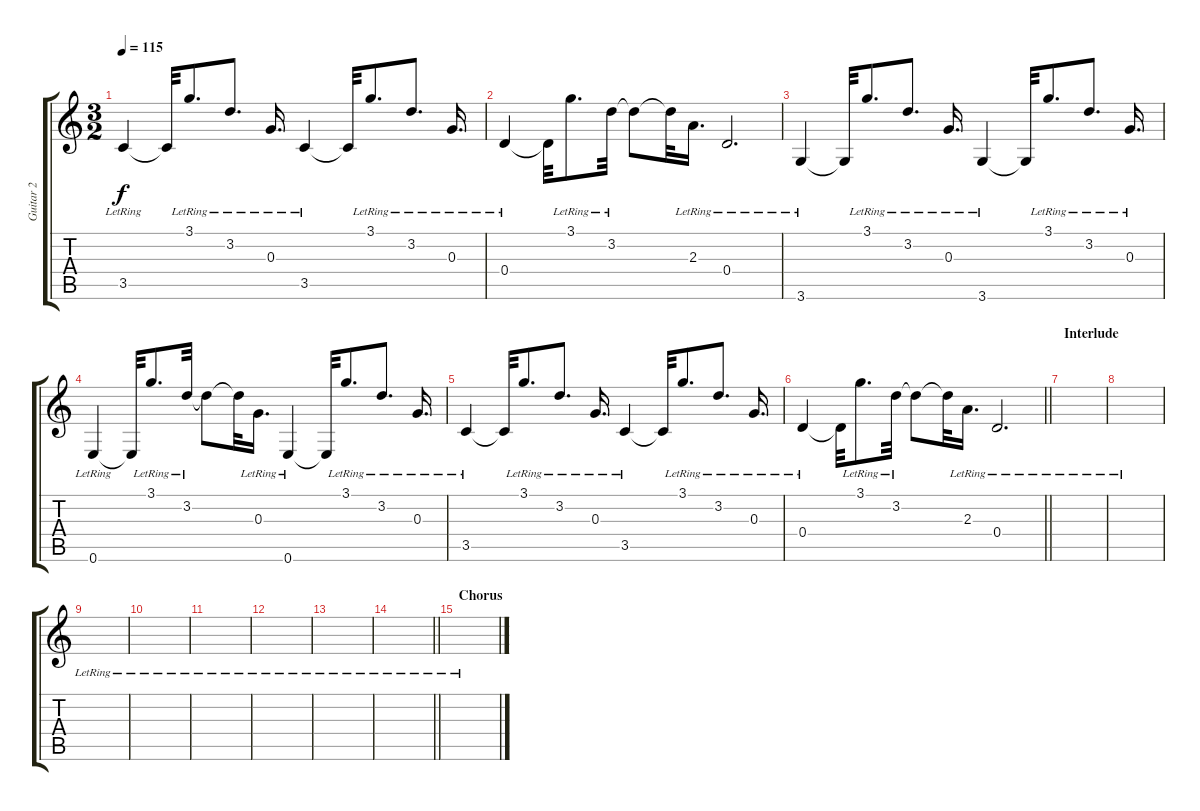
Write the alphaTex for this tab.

\track ("Guitar 2" "Guitar 2") {instrument acousticguitarsteel}
\staff {score tabs}
\tuning (E4 B3 G3 D3 A2 E2) {hide}
\ts (3 2)
\tempo 115
\clef g2
\ks c
3.5{lr}.4{dy f} 3.5{t}.32 3.1{lr}.8{d} 3.2{lr}.8{d} 0.3{lr}.16{d} 3.5{lr}.4 3.5{t}.32 3.1{lr}.8{d} 3.2{lr}.8{d} 0.3{lr}.16{d} |
0.4{lr}.4 0.4{t}.32 3.1{lr}.8{d} 3.2{lr}.32 3.2{t}.8 3.2{t}.32 2.3{lr}.16{d} 0.4{lr}.2{d} |
3.6{lr}.4 3.6{t}.32 3.1{lr}.8{d} 3.2{lr}.8{d} 0.3{lr}.16{d} 3.6{lr}.4 3.6{t}.32 3.1{lr}.8{d} 3.2{lr}.8{d} 0.3{lr}.16{d} |
0.6{lr}.4 0.6{t}.32 3.1{lr}.8{d} 3.2{lr}.32 3.2{t}.8 3.2{t}.32 0.3{lr}.16{d} 0.6{lr}.4 0.6{t}.32 3.1{lr}.8{d} 3.2{lr}.8{d} 0.3{lr}.16{d} |
3.5{lr}.4 3.5{t}.32 3.1{lr}.8{d} 3.2{lr}.8{d} 0.3{lr}.16{d} 3.5{lr}.4 3.5{t}.32 3.1{lr}.8{d} 3.2{lr}.8{d} 0.3{lr}.16{d} |
\barLineRight lightlight
0.4{lr}.4 0.4{t}.32 3.1{lr}.8{d} 3.2{lr}.32 3.2{t}.8 3.2{t}.32 2.3{lr}.16{d} 0.4{lr}.2{d} |
\section ("" "Interlude")
|
|
|
|
|
|
|
\barLineRight lightlight
|
\section ("" "Chorus")
